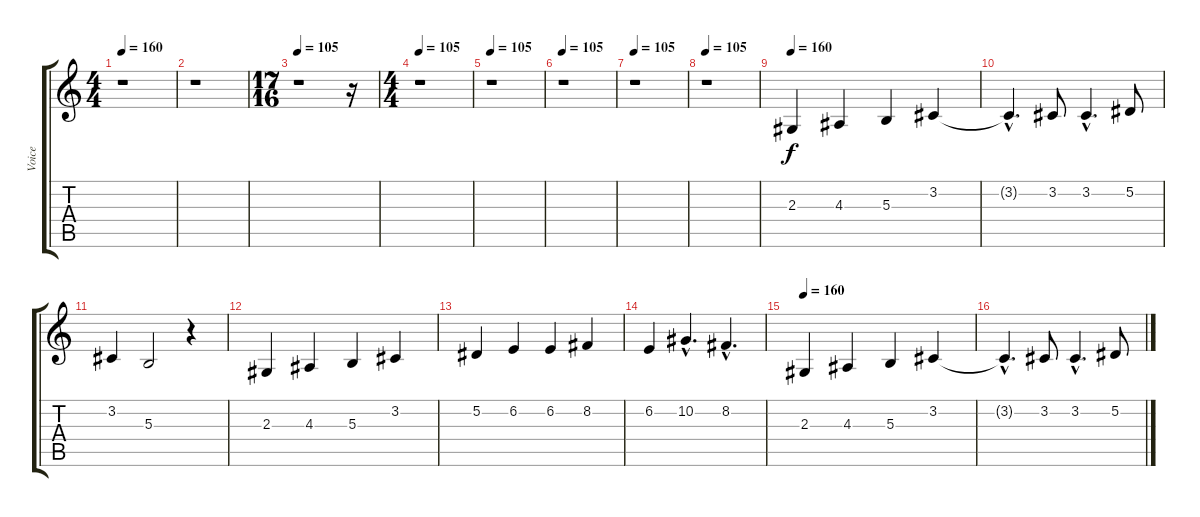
\track ("Voice" "Voice") {instrument clarinet}
\staff {score tabs}
\tuning (Eb4 Bb3 Gb3 Db3 Ab2 Eb2) {hide}
\ts (4 4)
\tempo 160
\tempo 105
\tempo 160
\clef g2
\ks c
r.1{dy f instrument clarinet} |
r.1 |
\ts (17 16)
\tempo 105
r.1 r.16 |
\ts (4 4)
\tempo 105
r.1 |
\tempo 105
r.1 |
\tempo 105
r.1 |
\tempo 105
r.1 |
\tempo 105
r.1 |
\tempo 160
2.3.4 4.3.4 5.3.4 3.2.4 |
3.2{hac t}.4{d} 3.2.8 3.2{hac}.4{d} 5.2.8 |
3.2.4 5.3.2 r.4 |
2.3.4 4.3.4 5.3.4 3.2.4 |
5.2.4 6.2.4 6.2.4 8.2.4 |
6.2.4 10.2{hac}.4{d} 8.2{hac}.4{d} |
\tempo 160
2.3.4 4.3.4 5.3.4 3.2.4 |
3.2{hac t}.4{d} 3.2.8 3.2{hac}.4{d} 5.2.8
